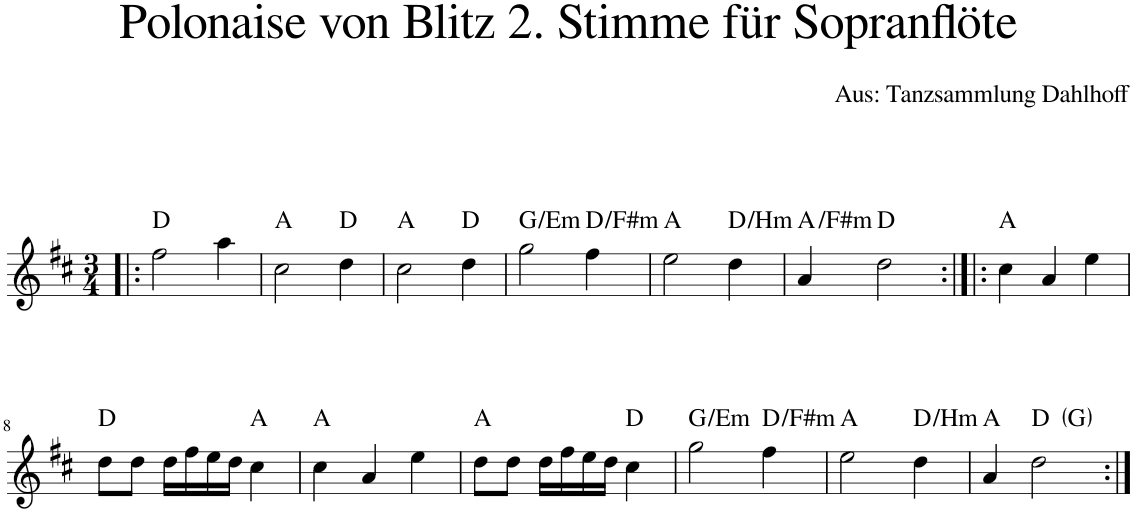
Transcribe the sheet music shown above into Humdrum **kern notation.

**kern	**harte
*part1	*part1
*staff1	*
*I"Piano	*
*I'Pno.	*
*clefG2	*
*k[f#c#]	*
*M3/4	*
=1!|:	=1!|:
2ff#\	D:maj
4aa\	.
=2	=2
2cc#\	A:maj
4dd\	D:maj
=3	=3
2cc#\	A:maj
4dd\	D:maj
=4	=4
2gg\	G:maj
4ff#\	D:maj
=5	=5
2ee\	A:maj
4dd\	D:maj
=6	=6
4a/	A:maj
2dd\	D:maj
=7:|!|:	=7:|!|:
4cc#\	A:maj
4a/	.
4ee\	.
!!LO:LB:g=z
=8	=8
8dd\L	D:maj
8dd\J	.
16dd\LL	.
16ff#\	.
16ee\	.
16dd\JJ	.
4cc#\	A:maj
=9	=9
4cc#\	A:maj
4a/	.
4ee\	.
=10	=10
8dd\L	A:maj
8dd\J	.
16dd\LL	.
16ff#\	.
16ee\	.
16dd\JJ	.
4cc#\	D:maj
=11	=11
2gg\	G:maj
4ff#\	D:maj
=12	=12
2ee\	A:maj
4dd\	D:maj
=13	=13
*^	*
4a/	2ryy	A:maj
2dd\	.	D:maj
.	4ryy	G:maj
*v	*v	*
=:|!	=:|!
*-	*-
